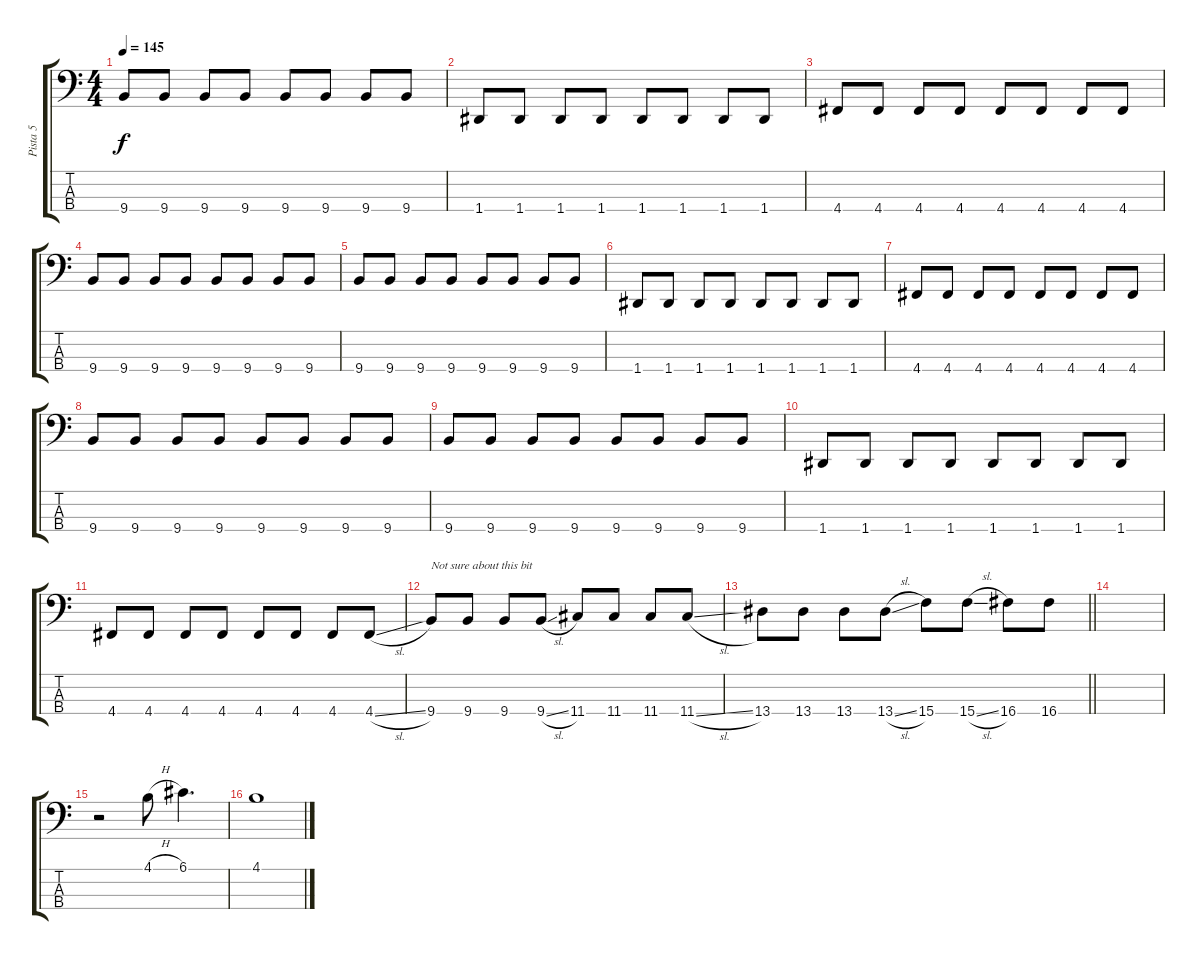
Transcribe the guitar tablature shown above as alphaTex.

\track ("Pista 5" "Pista 5") {instrument electricbassfinger}
\staff {score tabs}
\tuning (G2 D2 A1 D1) {hide}
\ts (4 4)
\tempo 145
\clef f4
\ks c
9.4.8{dy f} 9.4.8 9.4.8 9.4.8 9.4.8 9.4.8 9.4.8 9.4.8 |
1.4.8 1.4.8 1.4.8 1.4.8 1.4.8 1.4.8 1.4.8 1.4.8 |
4.4.8 4.4.8 4.4.8 4.4.8 4.4.8 4.4.8 4.4.8 4.4.8 |
9.4.8 9.4.8 9.4.8 9.4.8 9.4.8 9.4.8 9.4.8 9.4.8 |
9.4.8 9.4.8 9.4.8 9.4.8 9.4.8 9.4.8 9.4.8 9.4.8 |
1.4.8 1.4.8 1.4.8 1.4.8 1.4.8 1.4.8 1.4.8 1.4.8 |
4.4.8 4.4.8 4.4.8 4.4.8 4.4.8 4.4.8 4.4.8 4.4.8 |
9.4.8 9.4.8 9.4.8 9.4.8 9.4.8 9.4.8 9.4.8 9.4.8 |
9.4.8 9.4.8 9.4.8 9.4.8 9.4.8 9.4.8 9.4.8 9.4.8 |
1.4.8 1.4.8 1.4.8 1.4.8 1.4.8 1.4.8 1.4.8 1.4.8 |
4.4.8 4.4.8 4.4.8 4.4.8 4.4.8 4.4.8 4.4.8 4.4{sl}.8 |
9.4.8{txt "Not sure about this bit"} 9.4.8 9.4.8 9.4{sl}.8 11.4.8 11.4.8 11.4.8 11.4{sl}.8 |
\barLineRight lightlight
13.4.8 13.4.8 13.4.8 13.4{sl}.8 15.4.8 15.4{sl}.8 16.4.8 16.4.8 |
|
r.2 4.1{h}.8 6.1.4{d} |
4.1.1
